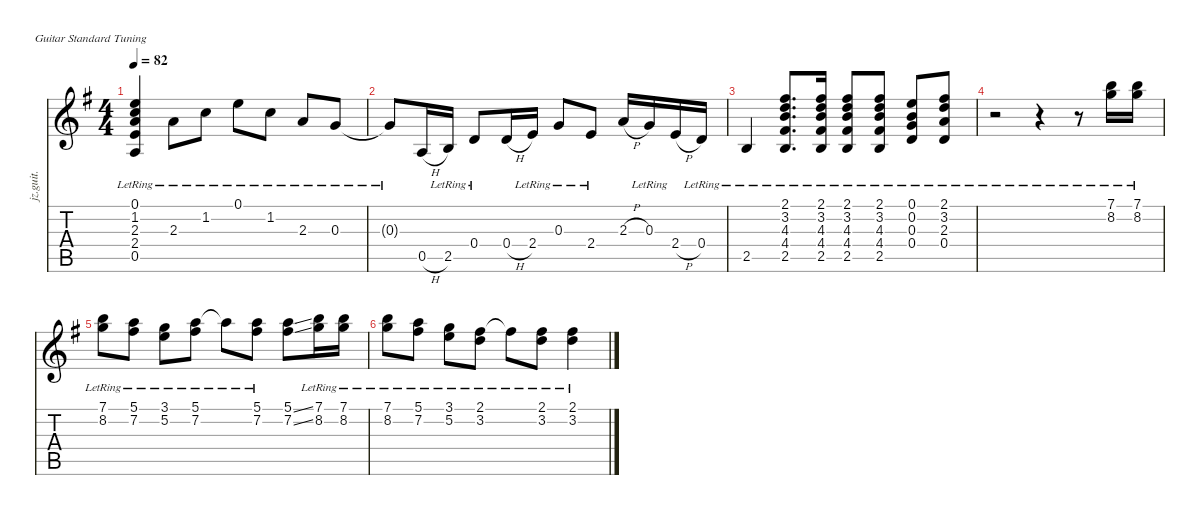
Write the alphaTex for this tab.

\defaultSystemsLayout 4
\hideDynamics
\bracketExtendMode nobrackets
\track ("Guitar electric" "jz.guit.") {instrument electricguitarjazz}
\staff {score tabs}
\tuning (E4 B3 G3 D3 A2 E2)
\ts (4 4)
\tempo 82
\clef g2
\ks eminor
(0.1{lr acc forcenatural} 1.2{lr acc forcenatural} 2.3{lr acc forcenatural} 2.4{lr acc forcenatural} 0.5{lr acc forcenatural}).4{dy mf beam Up} 2.3{lr acc forcenatural}.8{beam Down} 1.2{lr acc forcenatural}.8{beam Down} 0.1{lr acc forcenatural}.8{beam Down} 1.2{lr acc forcenatural}.8{beam Down} 2.3{lr acc forcenatural}.8{beam Up} 0.3{lr acc forcenatural}.8{beam Up} |
0.3{lr t acc forcenatural}.8{beam Up} 0.5{h acc forcenatural}.16{beam Up} 2.5{lr acc forcenatural}.16{beam Up} 0.4{lr acc forcenatural}.8{beam Up} 0.4{h acc forcenatural}.16{beam Up} 2.4{lr acc forcenatural}.16{beam Up} 0.3{lr acc forcenatural}.8{beam Up} 2.4{lr acc forcenatural}.8{beam Up} 2.3{h acc forcenatural}.16{beam Up} 0.3{lr acc forcenatural}.16{beam Up} 2.4{h acc forcenatural}.16{beam Up} 0.4{lr acc forcenatural}.16{beam Up} |
2.5{lr acc forcenatural}.4{beam Up} (2.1{lr acc #} 3.2{lr acc forcenatural} 4.3{lr acc forcenatural} 4.4{lr acc #} 2.5{lr acc forcenatural}).8{d beam Up} (2.1{lr acc #} 3.2{lr acc forcenatural} 4.3{lr acc forcenatural} 4.4{lr acc #} 2.5{lr acc forcenatural}).16{beam Up} (2.1{lr acc #} 3.2{lr acc forcenatural} 4.3{lr acc forcenatural} 4.4{lr acc #} 2.5{lr acc forcenatural}).8{beam Up} (2.1{lr acc #} 3.2{lr acc forcenatural} 4.3{lr acc forcenatural} 4.4{lr acc #} 2.5{lr acc forcenatural}).8{beam Up} (0.1{lr acc forcenatural} 0.2{lr acc forcenatural} 0.3{lr acc forcenatural} 0.4{lr acc forcenatural}).8{beam Up} (2.1{lr acc #} 3.2{lr acc forcenatural} 2.3{lr acc forcenatural} 0.4{lr acc forcenatural}).8{beam Up} |
r.2{beam Down} r.4{beam Down} r.8{beam Down} (7.1{lr acc forcenatural} 8.2{lr acc forcenatural}).16{beam Down} (7.1{lr acc forcenatural} 8.2{lr acc forcenatural}).16{beam Down} |
(7.1{lr acc forcenatural} 8.2{lr acc forcenatural}).8{beam Down} (5.1{lr acc forcenatural} 7.2{lr acc #}).8{beam Down} (3.1{lr acc forcenatural} 5.2{lr acc forcenatural}).8{beam Down} (5.1{lr acc forcenatural} 7.2{lr acc #}).8{beam Down} 5.1{lr t acc forcenatural}.8{beam Down} (5.1{lr acc forcenatural} 7.2{lr acc #}).8{beam Down} (5.1{ss acc forcenatural} 7.2{ss acc #}).8{beam Down} (7.1{lr acc forcenatural} 8.2{lr acc forcenatural}).16{beam Down} (7.1{lr acc forcenatural} 8.2{lr acc forcenatural}).16{beam Down} |
(7.1{lr acc forcenatural} 8.2{lr acc forcenatural}).8{beam Down} (5.1{lr acc forcenatural} 7.2{lr acc #}).8{beam Down} (3.1{lr acc forcenatural} 5.2{lr acc forcenatural}).8{beam Down} (2.1{lr acc #} 3.2{lr acc forcenatural}).8{beam Down} 2.1{lr t acc #}.8{beam Down} (2.1{lr acc #} 3.2{lr acc forcenatural}).8{beam Down} (2.1{lr acc #} 3.2{lr acc forcenatural}).4{beam Down}
